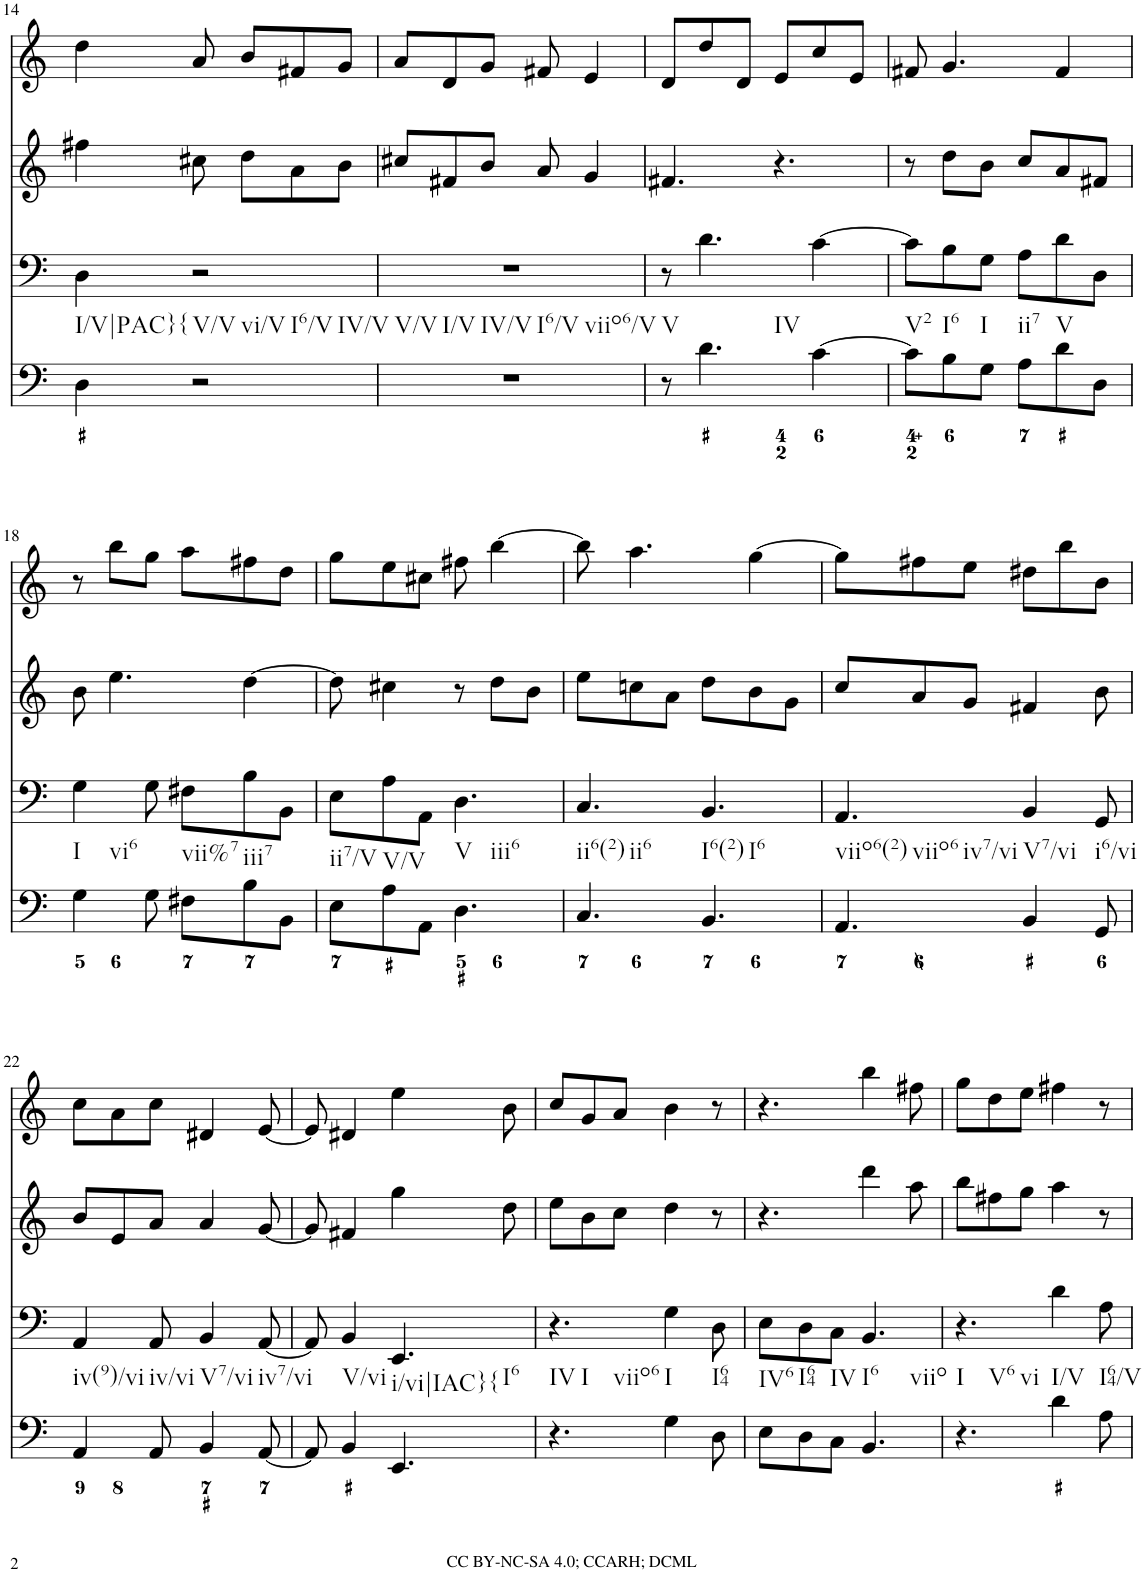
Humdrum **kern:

**kern	**kern	**kern	**kern
*part4	*part3	*part2	*part1
*staff4	*staff3	*staff2	*staff1
*I"Piano	*I"Piano	*I"Piano	*I"Piano
*I'Pno	*I'Pno	*I'Pno	*I'Pno
!!LO:PB:g=z
*clefF4	*clefF4	*clefG2	*clefG2
*k[]	*k[]	*k[]	*k[]
*M6/8	*M6/8	*M6/8	*M6/8
=14	=14	=14	=14
!	!LO:TX:b:t=I/V|PAC}{	!	!
4D\	4D\	4ff#X\	4dd\
!	!LO:TX:b:t=V/V	!	!
!	!LO:TX:b:t=vi/V	!	!
!	!LO:TX:b:t=I6/V	!	!
!	!LO:TX:b:t=IV/V	!	!
2r	2r	8cc#X\	8a/
.	.	8dd\L	8b/L
.	.	8a\	8f#X/
.	.	8b\J	8g/J
=15	=15	=15	=15
!	!LO:TX:b:t=V/V	!	!
!	!LO:TX:b:t=I/V	!	!
!	!LO:TX:b:t=IV/V	!	!
!	!LO:TX:b:t=I6/V	!	!
!	!LO:TX:b:t=viio6/V	!	!
2.r	2.r	8cc#X/L	8a/L
.	.	8f#X/	8d/
.	.	8b/J	8g/J
.	.	8a/	8f#X/
.	.	4g/	4e/
=16	=16	=16	=16
!	!LO:TX:b:t=V	!	!
8r	8r	4.f#X/	8d/L
!	!LO:TX:b:t=IV	!	!
4.d\	4.d\	.	8dd/
.	.	.	8d/J
.	.	4.r	8e/L
[4c\	[4c\	.	8cc/
.	.	.	8e/J
=17	=17	=17	=17
!	!LO:TX:b:t=V2	!	!
8c\L]	8c\L]	8r	8f#X/
!	!LO:TX:b:t=I6	!	!
8B\	8B\	8dd\L	4.g/
!	!LO:TX:b:t=I	!	!
8G\J	8G\J	8b\J	.
!	!LO:TX:b:t=ii7	!	!
8A\L	8A\L	8cc/L	.
!	!LO:TX:b:t=V	!	!
8d\	8d\	8a/	4f#/
8D\J	8D\J	8f#X/J	.
!!LO:LB:g=z
=18	=18	=18	=18
!	!LO:TX:b:t=I	!	!
!	!LO:TX:b:t=vi6	!	!
4G\	4G\	8b\	8r
.	.	4.ee\	8bb\L
8G\	8G\	.	8gg\J
!	!LO:TX:b:t=vii%7	!	!
8F#X\L	8F#X\L	.	8aa\L
!	!LO:TX:b:t=iii7	!	!
8B\	8B\	[4dd\	8ff#X\
8BB\J	8BB\J	.	8dd\J
=19	=19	=19	=19
!	!LO:TX:b:t=ii7/V	!	!
8E\L	8E\L	8dd\]	8gg\L
!	!LO:TX:b:t=V/V	!	!
8A\	8A\	4cc#X\	8ee\
8AA\J	8AA\J	.	8cc#X\J
!	!LO:TX:b:t=V	!	!
!	!LO:TX:b:t=iii6	!	!
4.D\	4.D\	8r	8ff#X\
.	.	8dd\L	[4bb\
.	.	8b\J	.
=20	=20	=20	=20
!	!LO:TX:b:t=ii6(2)	!	!
!	!LO:TX:b:t=ii6	!	!
4.C/	4.C/	8ee\L	8bb\]
.	.	8ccn\	4.aa\
.	.	8a\J	.
!	!LO:TX:b:t=I6(2)	!	!
!	!LO:TX:b:t=I6	!	!
4.BB/	4.BB/	8dd\L	.
.	.	8b\	[4gg\
.	.	8g\J	.
=21	=21	=21	=21
!	!LO:TX:b:t=viio6(2)	!	!
!	!LO:TX:b:t=viio6	!	!
!	!LO:TX:b:t=iv7/vi	!	!
4.AA/	4.AA/	8cc/L	8gg\L]
.	.	8a/	8ff#X\
.	.	8g/J	8ee\J
!	!LO:TX:b:t=V7/vi	!	!
4BB/	4BB/	4f#X/	8dd#X\L
.	.	.	8bb\
!	!LO:TX:b:t=i6/vi	!	!
8GG/	8GG/	8b\	8b\J
!!LO:LB:g=z
=22	=22	=22	=22
!	!LO:TX:b:t=iv(9)/vi	!	!
4AA/	4AA/	8b/L	8cc\L
.	.	8e/	8a\
!	!LO:TX:b:t=iv/vi	!	!
8AA/	8AA/	8a/J	8cc\J
!	!LO:TX:b:t=V7/vi	!	!
4BB/	4BB/	4a/	4d#X/
!	!LO:TX:b:t=iv7/vi	!	!
[8AA/	[8AA/	[8g/	[8e/
=23	=23	=23	=23
8AA/]	8AA/]	8g/]	8e/]
!	!LO:TX:b:t=V/vi	!	!
4BB/	4BB/	4f#X/	4d#X/
!	!LO:TX:b:t=i/vi|IAC}{	!	!
!	!LO:TX:b:t=I6	!	!
4.EE/	4.EE/	4gg\	4ee\
.	.	8dd\	8b\
=24	=24	=24	=24
!	!LO:TX:b:t=IV	!	!
!	!LO:TX:b:t=I	!	!
!	!LO:TX:b:t=viio6	!	!
4.r	4.r	8ee\L	8cc/L
.	.	8b\	8g/
.	.	8cc\J	8a/J
!	!LO:TX:b:t=I	!	!
4G\	4G\	4dd\	4b\
!	!LO:TX:b:t=I64	!	!
8D\	8D\	8r	8r
=25	=25	=25	=25
!	!LO:TX:b:t=IV6	!	!
8E\L	8E\L	4.r	4.r
!	!LO:TX:b:t=I64	!	!
8D\	8D\	.	.
!	!LO:TX:b:t=IV	!	!
8C\J	8C\J	.	.
!	!LO:TX:b:t=I6	!	!
!	!LO:TX:b:t=viio	!	!
4.BB/	4.BB/	4ddd\	4bb\
.	.	8aa\	8ff#X\
=26	=26	=26	=26
!	!LO:TX:b:t=I	!	!
!	!LO:TX:b:t=V6	!	!
!	!LO:TX:b:t=vi	!	!
4.r	4.r	8bb\L	8gg\L
.	.	8ff#X\	8dd\
.	.	8gg\J	8ee\J
!	!LO:TX:b:t=I/V	!	!
4d\	4d\	4aa\	4ff#X\
!	!LO:TX:b:t=I64/V	!	!
8A\	8A\	8r	8r
=	=	=	=
*-	*-	*-	*-
